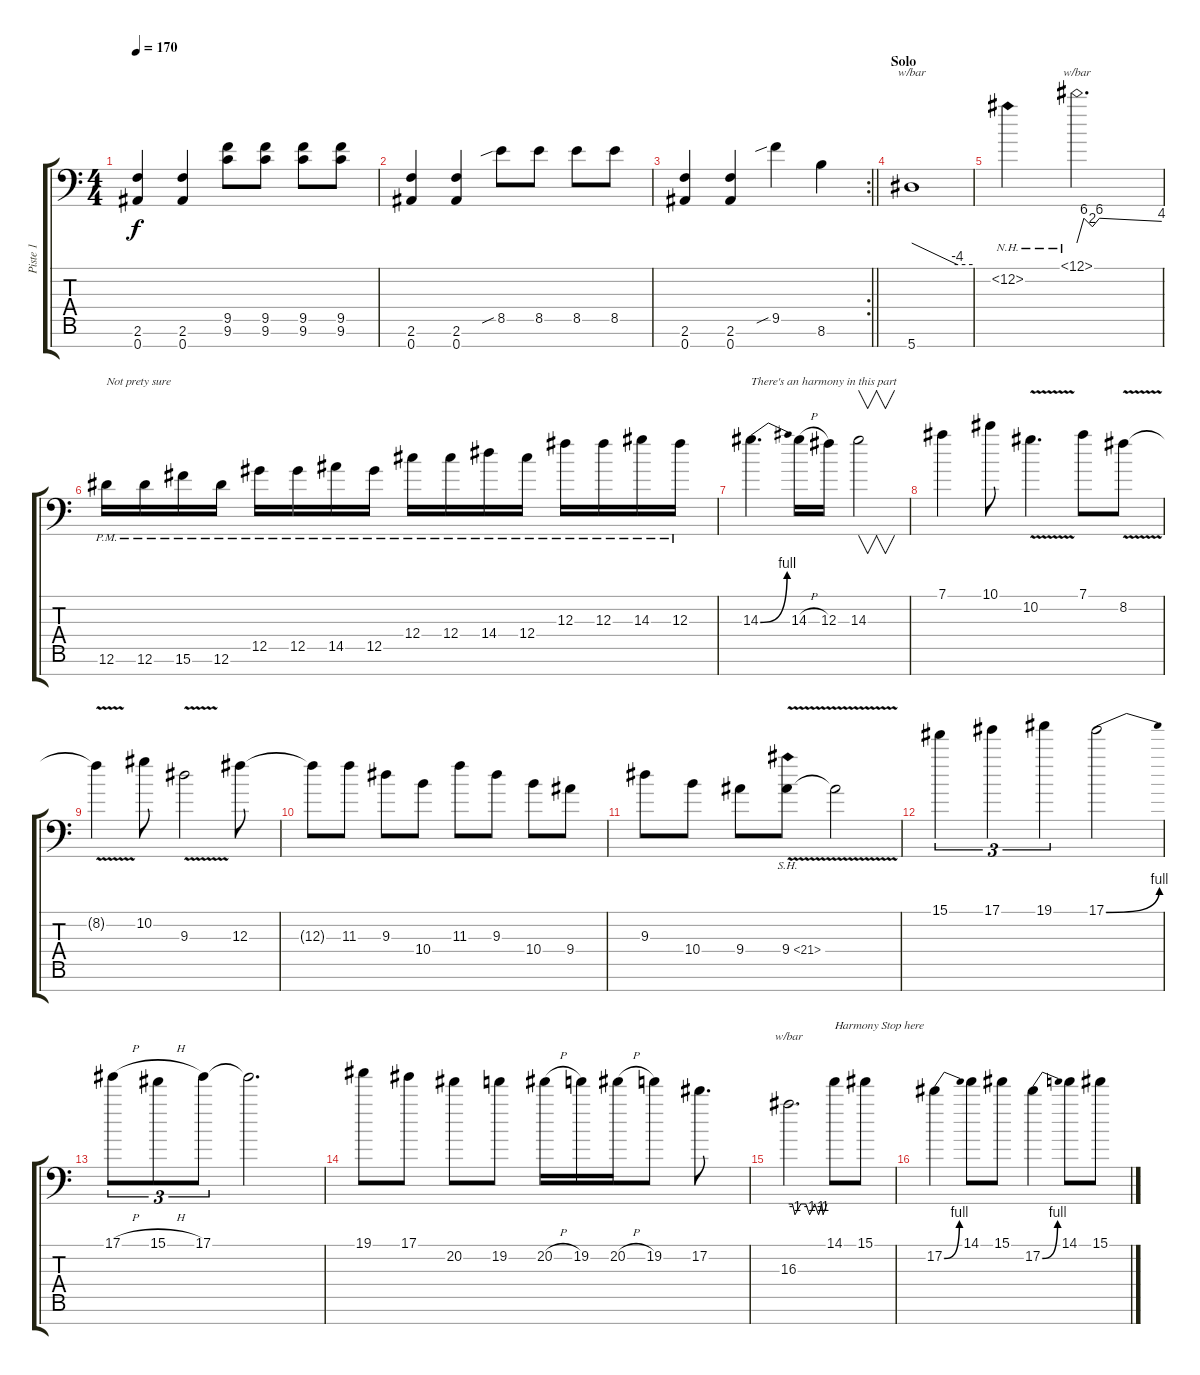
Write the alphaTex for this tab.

\track ("Piste 1" "Piste 1") {instrument distortionguitar}
\staff {score tabs}
\tuning (Eb4 Bb3 Gb3 Db3 Ab2 Eb2 Bb1) {hide}
\ts (4 4)
\tempo 170
\clef f4
\ks c
(2.6 0.7).4{dy f} (2.6 0.7).4 (9.5 9.6).8 (9.5 9.6).8 (9.5 9.6).8 (9.5 9.6).8 |
(2.6 0.7).4 (2.6 0.7).4 8.5{sib}.8 8.5.8 8.5.8 8.5.8 |
\rc 2
\barLineRight lightlight
(2.6 0.7).4 (2.6 0.7).4 9.5{sib}.4 8.6.4 |
\section ("" "Solo")
5.7.1{tbe (custom default 0 0 45 -16 60 -16)} |
12.2{nh}.4 12.1{nh}.2{d tbe (custom default 0 0 5 24 11 8 16 24 60 16)} |
12.6{pm}.16{txt "Not prety sure"} 12.6{pm}.16 15.6{pm}.16 12.6{pm}.16 12.5{pm}.16 12.5{pm}.16 14.5{pm}.16 12.5{pm}.16 12.4{pm}.16 12.4{pm}.16 14.4{pm}.16 12.4{pm}.16 12.3{pm}.16 12.3{pm}.16 14.3{pm}.16 12.3{pm}.16 |
14.3{be (bend 0 0 60 4)}.4{d txt "There's an harmony in this part"} 14.3{h}.16 12.3.16 14.3.2{v} |
7.1.4 10.1.8 10.2{v}.4{d} 7.1.8 8.2{v}.8 |
8.2{t}.4 10.2.8 9.3{v}.2 12.3.8 |
12.3{t}.8 11.3.8 9.3.8 10.4.8 11.3.8 9.3.8 10.4.8 9.4.8 |
9.3.8 10.4.8 9.4.8 9.4{sh 12 v}.8 9.4{t}.2 |
15.1.4{tu (3 2)} 17.1.4{tu (3 2)} 19.1.4{tu (3 2)} 17.1{be (bend 0 0 60 4)}.2 |
17.1{h}.8{tu (3 2)} 15.1{h}.8{tu (3 2)} 17.1.8{tu (3 2)} 17.1{t}.2{d} |
19.1.8 17.1.8 20.2.8 19.2.8 20.2{h}.16 19.2.16 20.2{h}.16 19.2.8 17.2.8{d} |
16.3.2{d tbe (custom default 0 0 6 0 10 -4 19 0 27 0 33 -4 41 0 47 -4 52 0 54 -4 60 0)} 14.1.8{txt "Harmony Stop here"} 15.1.8 |
17.2{be (bend 0 0 60 4)}.4 14.1.8 15.1.8 17.2{be (bend 0 0 60 4)}.4 14.1.8 15.1.8
